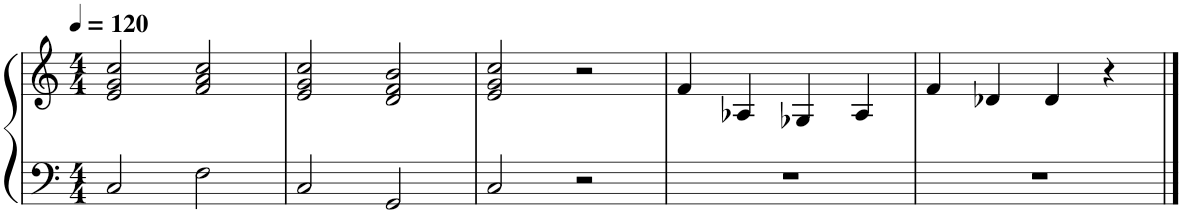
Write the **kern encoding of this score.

**kern	**kern
*part1	*part1
*staff2	*staff1
*I"Piano	*
*I'Pno.	*
*clefF4	*clefG2
*k[]	*k[]
*M4/4	*M4/4
*MM120	*MM120
=1	=1
2C/	2e/ 2g/ 2cc/
2F\	2f/ 2a/ 2cc/
=2	=2
2C/	2e/ 2g/ 2cc/
2GG/	2d/ 2f/ 2b/
=3	=3
2C/	2e/ 2g/ 2cc/
2r	2r
=4	=4
1r	4f/
.	4A-X/
.	4G-X/
.	4A-/
=5	=5
1r	4f/
.	4d-X/
.	4d-/
.	4r
==	==
*-	*-
